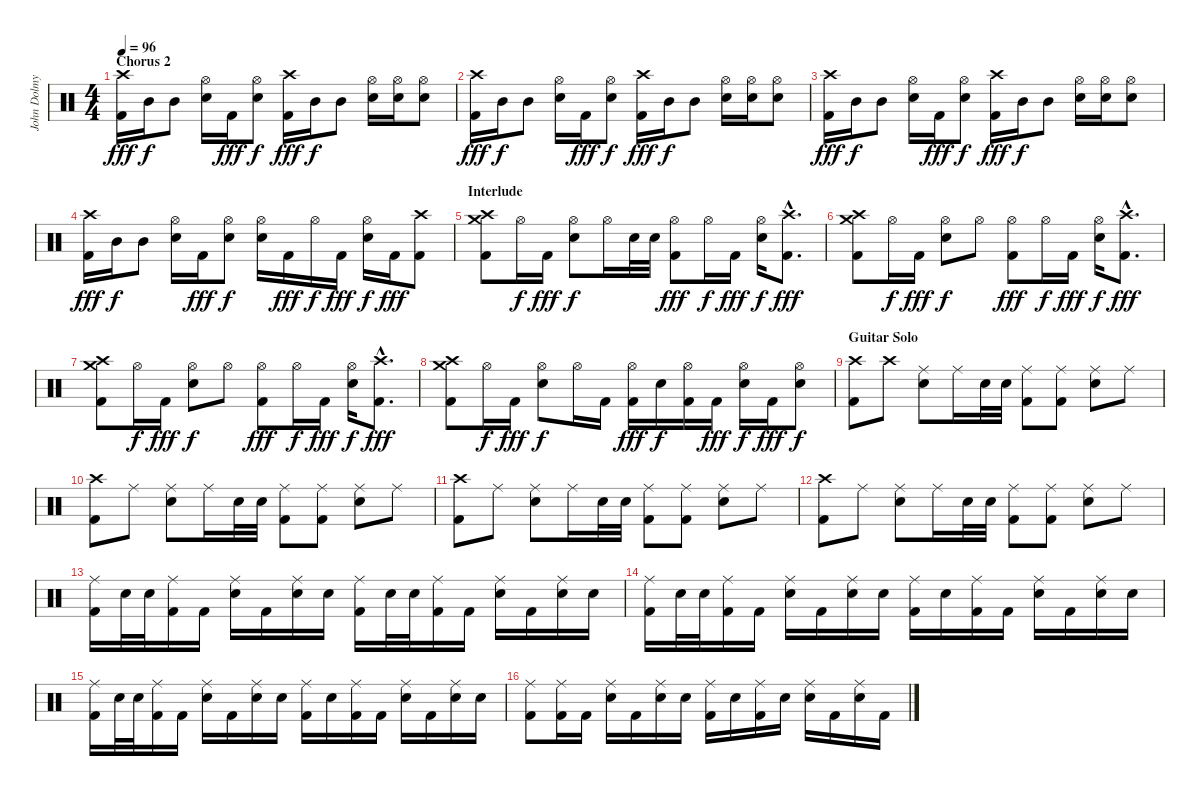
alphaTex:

\track ("John Dolmyan [Drums]" "John Dolmy") {instrument percussion}
\staff {score}
\articulation defaults
\ts (4 4)
\section ("" "Chorus 2")
\tempo 96
\clef neutral
\ks c
("Crash high (hit)" "Kick (hit) 2").16{dy fff} "Mid Tom (hit)".16{dy f} "Mid Tom (hit)".8 ("Hi-Hat (open)" "Electric Snare (hit)").16 "Kick (hit) 2".16{dy fff} ("Hi-Hat (open)" "Electric Snare (hit)").8{dy f} ("Crash high (hit)" "Kick (hit) 2").16{dy fff} "Mid Tom (hit)".16{dy f} "Mid Tom (hit)".8 ("Hi-Hat (open)" "Electric Snare (hit)").16 ("Hi-Hat (open)" "Electric Snare (hit)").16 ("Hi-Hat (open)" "Electric Snare (hit)").8 |
("Crash high (hit)" "Kick (hit) 2").16{dy fff} "Mid Tom (hit)".16{dy f} "Mid Tom (hit)".8 ("Hi-Hat (open)" "Electric Snare (hit)").16 "Kick (hit) 2".16{dy fff} ("Hi-Hat (open)" "Electric Snare (hit)").8{dy f} ("Crash high (hit)" "Kick (hit) 2").16{dy fff} "Mid Tom (hit)".16{dy f} "Mid Tom (hit)".8 ("Hi-Hat (open)" "Electric Snare (hit)").16 ("Hi-Hat (open)" "Electric Snare (hit)").16 ("Hi-Hat (open)" "Electric Snare (hit)").8 |
("Crash high (hit)" "Kick (hit) 2").16{dy fff} "Mid Tom (hit)".16{dy f} "Mid Tom (hit)".8 ("Hi-Hat (open)" "Electric Snare (hit)").16 "Kick (hit) 2".16{dy fff} ("Hi-Hat (open)" "Electric Snare (hit)").8{dy f} ("Crash high (hit)" "Kick (hit) 2").16{dy fff} "Mid Tom (hit)".16{dy f} "Mid Tom (hit)".8 ("Hi-Hat (open)" "Electric Snare (hit)").16 ("Hi-Hat (open)" "Electric Snare (hit)").16 ("Hi-Hat (open)" "Electric Snare (hit)").8 |
("Crash high (hit)" "Kick (hit) 2").16{dy fff} "Mid Tom (hit)".16{dy f} "Mid Tom (hit)".8 ("Hi-Hat (open)" "Electric Snare (hit)").16 "Kick (hit) 2".16{dy fff} ("Hi-Hat (open)" "Electric Snare (hit)").8{dy f} ("Hi-Hat (open)" "Electric Snare (hit)").16 "Kick (hit) 2".16{dy fff} "Hi-Hat (open)".16{dy f} "Kick (hit) 2".16{dy fff} ("Hi-Hat (open)" "Electric Snare (hit)").16{dy f} "Kick (hit) 2".16{dy fff} ("Crash high (hit)" "Kick (hit) 2").8 |
\section ("" "Interlude")
("Crash high (hit)" "Crash medium (hit)" "Kick (hit) 2").8 "Hi-Hat (open)".16{dy f} "Kick (hit) 2".16{dy fff} ("Hi-Hat (open)" "Electric Snare (hit)").8{dy f} "Hi-Hat (open)".16 "Electric Snare (hit)".32 "Electric Snare (hit)".32 ("Hi-Hat (open)" "Kick (hit) 2").8{dy fff} "Hi-Hat (open)".16{dy f} "Kick (hit) 2".16{dy fff} ("Hi-Hat (open)" "Electric Snare (hit)").16{dy f} ("Crash high (hit)"{hac} "Kick (hit) 2"{hac}).8{d dy fff} |
("Crash high (hit)" "Crash medium (hit)" "Kick (hit) 2").8 "Hi-Hat (open)".16{dy f} "Kick (hit) 2".16{dy fff} ("Hi-Hat (open)" "Electric Snare (hit)").8{dy f} "Hi-Hat (open)".8 ("Hi-Hat (open)" "Kick (hit) 2").8{dy fff} "Hi-Hat (open)".16{dy f} "Kick (hit) 2".16{dy fff} ("Hi-Hat (open)" "Electric Snare (hit)").16{dy f} ("Crash high (hit)"{hac} "Kick (hit) 2"{hac}).8{d dy fff} |
("Crash high (hit)" "Crash medium (hit)" "Kick (hit) 2").8 "Hi-Hat (open)".16{dy f} "Kick (hit) 2".16{dy fff} ("Hi-Hat (open)" "Electric Snare (hit)").8{dy f} "Hi-Hat (open)".8 ("Hi-Hat (open)" "Kick (hit) 2").8{dy fff} "Hi-Hat (open)".16{dy f} "Kick (hit) 2".16{dy fff} ("Hi-Hat (open)" "Electric Snare (hit)").16{dy f} ("Crash high (hit)"{hac} "Kick (hit) 2"{hac}).8{d dy fff} |
("Crash high (hit)" "Crash medium (hit)" "Kick (hit) 2").8 "Hi-Hat (open)".16{dy f} "Kick (hit) 2".16{dy fff} ("Hi-Hat (open)" "Electric Snare (hit)").8{dy f} "Hi-Hat (open)".16 "Kick (hit) 2".16 ("Hi-Hat (open)" "Kick (hit) 2").16{dy fff} "Electric Snare (hit)".16{dy f} ("Hi-Hat (open)" "Kick (hit) 2").16 "Kick (hit) 2".16{dy fff} ("Hi-Hat (open)" "Electric Snare (hit)").16{dy f} "Kick (hit) 2".16{dy fff} ("Hi-Hat (open)" "Electric Snare (hit)").8{dy f} |
\section ("" "Guitar Solo")
("Crash high (hit)" "Kick (hit) 2").8 "Crash high (hit)".8 ("Ride (middle)" "Electric Snare (hit)").8 "Ride (middle)".16 "Electric Snare (hit)".32 "Electric Snare (hit)".32 ("Ride (middle)" "Kick (hit) 2").8 ("Ride (middle)" "Kick (hit) 2").8 ("Ride (middle)" "Electric Snare (hit)").8 "Ride (middle)".8 |
("Crash high (hit)" "Kick (hit) 2").8 "Ride (middle)".8 ("Ride (middle)" "Electric Snare (hit)").8 "Ride (middle)".16 "Electric Snare (hit)".32 "Electric Snare (hit)".32 ("Ride (middle)" "Kick (hit) 2").8 ("Ride (middle)" "Kick (hit) 2").8 ("Ride (middle)" "Electric Snare (hit)").8 "Ride (middle)".8 |
("Crash high (hit)" "Kick (hit) 2").8 "Ride (middle)".8 ("Ride (middle)" "Electric Snare (hit)").8 "Ride (middle)".16 "Electric Snare (hit)".32 "Electric Snare (hit)".32 ("Ride (middle)" "Kick (hit) 2").8 ("Ride (middle)" "Kick (hit) 2").8 ("Ride (middle)" "Electric Snare (hit)").8 "Ride (middle)".8 |
("Crash high (hit)" "Kick (hit) 2").8 "Ride (middle)".8 ("Ride (middle)" "Electric Snare (hit)").8 "Ride (middle)".16 "Electric Snare (hit)".32 "Electric Snare (hit)".32 ("Ride (middle)" "Kick (hit) 2").8 ("Ride (middle)" "Kick (hit) 2").8 ("Ride (middle)" "Electric Snare (hit)").8 "Ride (middle)".8 |
("Ride (middle)" "Kick (hit) 2").16 "Electric Snare (hit)".32 "Electric Snare (hit)".32 ("Ride (middle)" "Kick (hit) 2").16 "Kick (hit) 2".16 ("Ride (middle)" "Electric Snare (hit)").16 "Kick (hit) 2".16 ("Ride (middle)" "Electric Snare (hit)").16 "Electric Snare (hit)".16 ("Ride (middle)" "Kick (hit) 2").16 "Electric Snare (hit)".32 "Electric Snare (hit)".32 ("Ride (middle)" "Kick (hit) 2").16 "Kick (hit) 2".16 ("Ride (middle)" "Electric Snare (hit)").16 "Kick (hit) 2".16 ("Ride (middle)" "Electric Snare (hit)").16 "Electric Snare (hit)".16 |
("Ride (middle)" "Kick (hit) 2").16 "Electric Snare (hit)".32 "Electric Snare (hit)".32 ("Ride (middle)" "Kick (hit) 2").16 "Kick (hit) 2".16 ("Ride (middle)" "Electric Snare (hit)").16 "Kick (hit) 2".16 ("Ride (middle)" "Electric Snare (hit)").16 "Electric Snare (hit)".16 ("Ride (middle)" "Kick (hit) 2").16 "Electric Snare (hit)".16 ("Ride (middle)" "Kick (hit) 2").16 "Kick (hit) 2".16 ("Ride (middle)" "Electric Snare (hit)").16 "Kick (hit) 2".16 ("Ride (middle)" "Electric Snare (hit)").16 "Electric Snare (hit)".16 |
("Ride (middle)" "Kick (hit) 2").16 "Electric Snare (hit)".32 "Electric Snare (hit)".32 ("Ride (middle)" "Kick (hit) 2").16 "Kick (hit) 2".16 ("Ride (middle)" "Electric Snare (hit)").16 "Kick (hit) 2".16 ("Ride (middle)" "Electric Snare (hit)").16 "Electric Snare (hit)".16 ("Ride (middle)" "Kick (hit) 2").16 "Electric Snare (hit)".16 ("Ride (middle)" "Kick (hit) 2").16 "Kick (hit) 2".16 ("Ride (middle)" "Electric Snare (hit)").16 "Kick (hit) 2".16 ("Ride (middle)" "Electric Snare (hit)").16 "Electric Snare (hit)".16 |
("Ride (middle)" "Kick (hit) 2").8 ("Ride (middle)" "Kick (hit) 2").16 "Kick (hit) 2".16 ("Ride (middle)" "Electric Snare (hit)").16 "Kick (hit) 2".16 ("Ride (middle)" "Electric Snare (hit)").16 "Electric Snare (hit)".16 ("Ride (middle)" "Kick (hit) 2").16 "Electric Snare (hit)".16 ("Ride (middle)" "Kick (hit) 2").16 "Electric Snare (hit)".16 ("Ride (middle)" "Electric Snare (hit)").16 "Kick (hit) 2".16 ("Ride (middle)" "Electric Snare (hit)").16 "Kick (hit) 2".16
